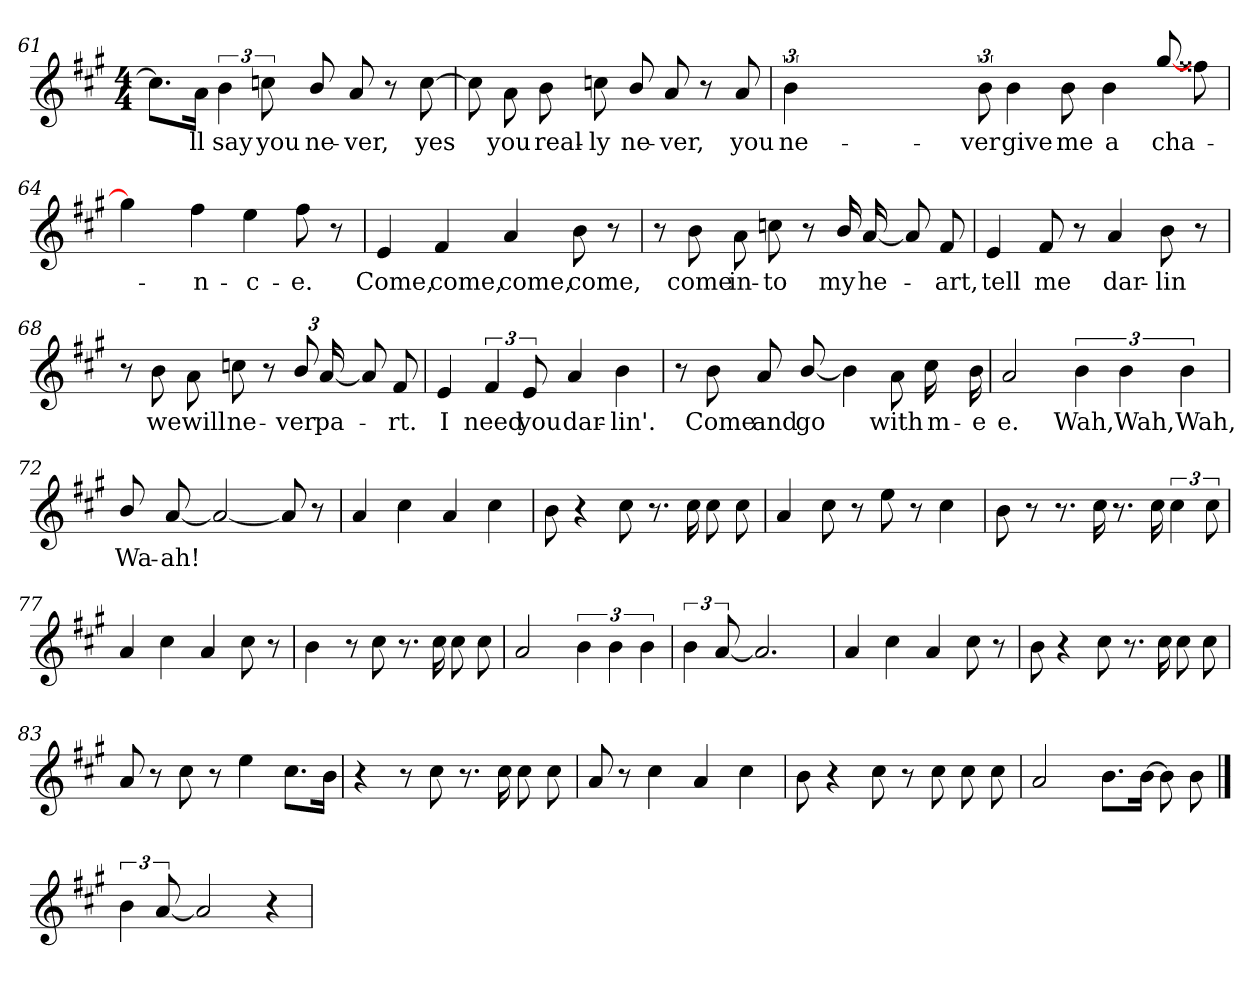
**kern	**text
*part1	*part1
*staff1	*staff1
!!LO:LB:g=z
*clefG2	*
*k[f#c#g#]	*
*M4/4	*
=61	=61
8.cc\L]	.
16a\J	ll
6b\	say
12ccn\	you
8b/L	ne-
8a/	ver,
8r	.
[>8cc\	yes
=62	=62
8cc\L]	.
8a\	you
8b\L	real-
8ccn\	ly
8b/L	ne-
8a/	ver,
8r	.
8a/	you
=63	=63
6b\	ne-
12ryy	.
2.ryy	.
24ryy	.
12b\	ver
4b\	give
8b\	me
4b\	a
[>8gg#/	cha-
8ff##X\	.
=64	=64
4gg#\]	.
24ryy	.
4ff#\	n-
4ee\	c-
8ff#\	e.
8r	.
!!LO:LB:g=z
=65	=65
4e/	Come,
4f#/	come,
4a/	come,
8b\	come,
8r	.
=66	=66
8r	.
8b\	come
8a\L	in-
8ccn\	to
8r	.
16b/LL	my
[<16a/J	he-
8a/L]	.
8f#/	art,
=67	=67
4e/	tell
8f#/	me
8r	.
4a/	dar-
8b\	lin
8r	.
!!LO:LB:g=z
=68	=68
8r	.
8b\	we
8a\L	will
8ccn\	ne-
8r	.
12b/L	ver
[<24a/J	pa-
8a/L]	.
8f#/	rt.
=69	=69
4e/	I
6f#/	need
12e/	you
4a/	dar-
4b\	lin'.
!!LO:LB:g=z
=70	=70
8r	.
8b\	Come
8a/L	and
[>8b/	go
4b\]	.
8a\L	with
16cc#\L	m-
16b\J	e
=71	=71
2a/	e.
6b\	Wah,
6b\	Wah,
6b\	Wah,
=72	=72
8b/L	Wa-
[<8a/	ah!
2a/_	.
8a/]	.
8r	.
!!LO:LB:g=z
=73	=73
4a/	.
4cc#\	.
4a/	.
4cc#\	.
=74	=74
8b\	.
4r	.
8cc#\	.
8.r	.
16cc#\	.
8cc#\L	.
8cc#\	.
=75	=75
4a/	.
8cc#\	.
8r	.
8ee\	.
8r	.
4cc#\	.
!!LO:LB:g=z
=76	=76
8b\	.
8r	.
8.r	.
16cc#\	.
8.r	.
16cc#\	.
6cc#\	.
12cc#\	.
=77	=77
4a/	.
4cc#\	.
4a/	.
8cc#\	.
8r	.
=78	=78
4b\	.
8r	.
8cc#\	.
8.r	.
16cc#\	.
8cc#\L	.
8cc#\	.
=79	=79
2a/	.
6b\	.
6b\	.
6b\	.
!!LO:LB:g=z
=80	=80
6b\	.
[<12a/	.
2.a/]	.
=81	=81
4a/	.
4cc#\	.
4a/	.
8cc#\	.
8r	.
=82	=82
8b\	.
4r	.
8cc#\	.
8.r	.
16cc#\	.
8cc#\L	.
8cc#\	.
=83	=83
8a/	.
8r	.
8cc#\	.
8r	.
4ee\	.
8.cc#\L	.
16b\J	.
!!LO:LB:g=z
=84	=84
4r	.
8r	.
8cc#\	.
8.r	.
16cc#\	.
8cc#\L	.
8cc#\	.
=85	=85
8a/	.
8r	.
4cc#\	.
4a/	.
4cc#\	.
=86	=86
8b\	.
4r	.
8cc#\	.
8r	.
8cc#\	.
8cc#\L	.
8cc#\	.
=87	=87
2a/	.
8.b\L	.
[>16b\J	.
8b\L]	.
8b\	.
!!LO:LB:g=z
==88	==88
6b\	.
[<12a/	.
2a/]	.
4r	.
=	=
*-	*-
